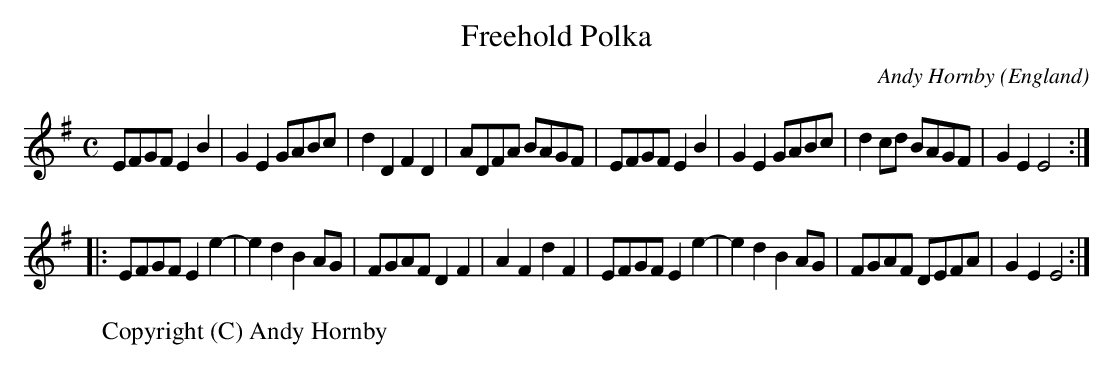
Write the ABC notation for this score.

X:1
T:Freehold Polka
O:England
M:C
C:Andy Hornby
K:Em
EFGF E2B2|G2E2 GABc|d2D2 F2D2|ADFA BAGF|\
EFGF E2B2| G2E2 GABc|d2cd BAGF|G2E2 E4:|
|:\
EFGF E2e2-|e2d2 B2AG|FGAF D2F2|A2F2 d2F2|\
EFGF E2e2-|e2d2 B2AG|FGAF DEFA|G2E2 E4:|
W:Copyright (C) Andy Hornby
